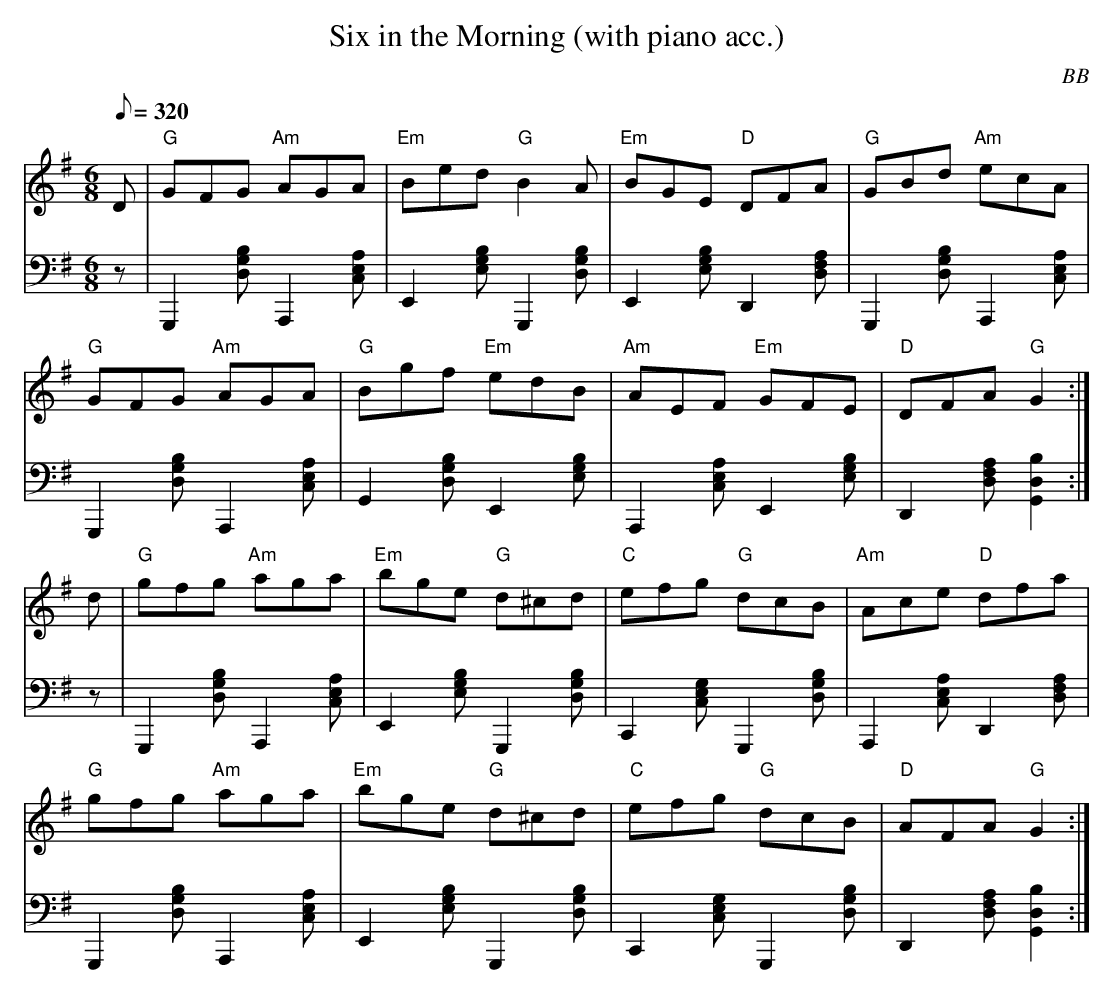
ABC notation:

X:1
T: Six in the Morning (with piano acc.)
C: BB
L: 1/8
Q: 1/8=320
M: 6/8
V: 1 program 1 110 %fiddle
V: 2 volume=65 clef=bass m=D program 1 01
K: G
[V:1] D|"G"GFG "Am"AGA|"Em"Bed "G"B2A|"Em"BGE "D"DFA|"G"GBd "Am"ecA|
[V:2] z|G,,2[GDB]A,,2[AEC]|E,2[EBG]G,,2[GDB]|E,2[EBG]D,2[AFD]|G,,2[GDB]A,,2[AEC]|
[V:1] "G"GFG "Am"AGA|"G"Bgf "Em"edB|"Am"AEF "Em"GFE|"D"DFA "G"G2 :|
[V:2] G,,2[GDB]A,,2[AEC]|G,2[GDB]E,2[EBG]|A,,2[AEC]E,2[EBG]|D,2[AFD][G,2D2B2]:|
[V:1] d|"G"gfg "Am"aga|"Em"bge "G"d^cd|"C"efg "G"dcB|"Am"Ace "D"dfa|
[V:2] z|G,,2[GDB]A,,2[AEC]|E,2[EBG]G,,2[GDB]|C,2[CGE]G,,2[GDB]|A,,2[AEC]D,2[AFD]|
[V:1]"G"gfg "Am"aga|"Em"bge "G"d^cd|"C"efg "G"dcB|"D"AFA "G"G2 :|
[V:2] G,,2[GDB]A,,2[AEC]|E,2[EBG]G,,2[GDB]|C,2[CGE]G,,2[GDB]|D,2[AFD][G,2D2B2]:|
